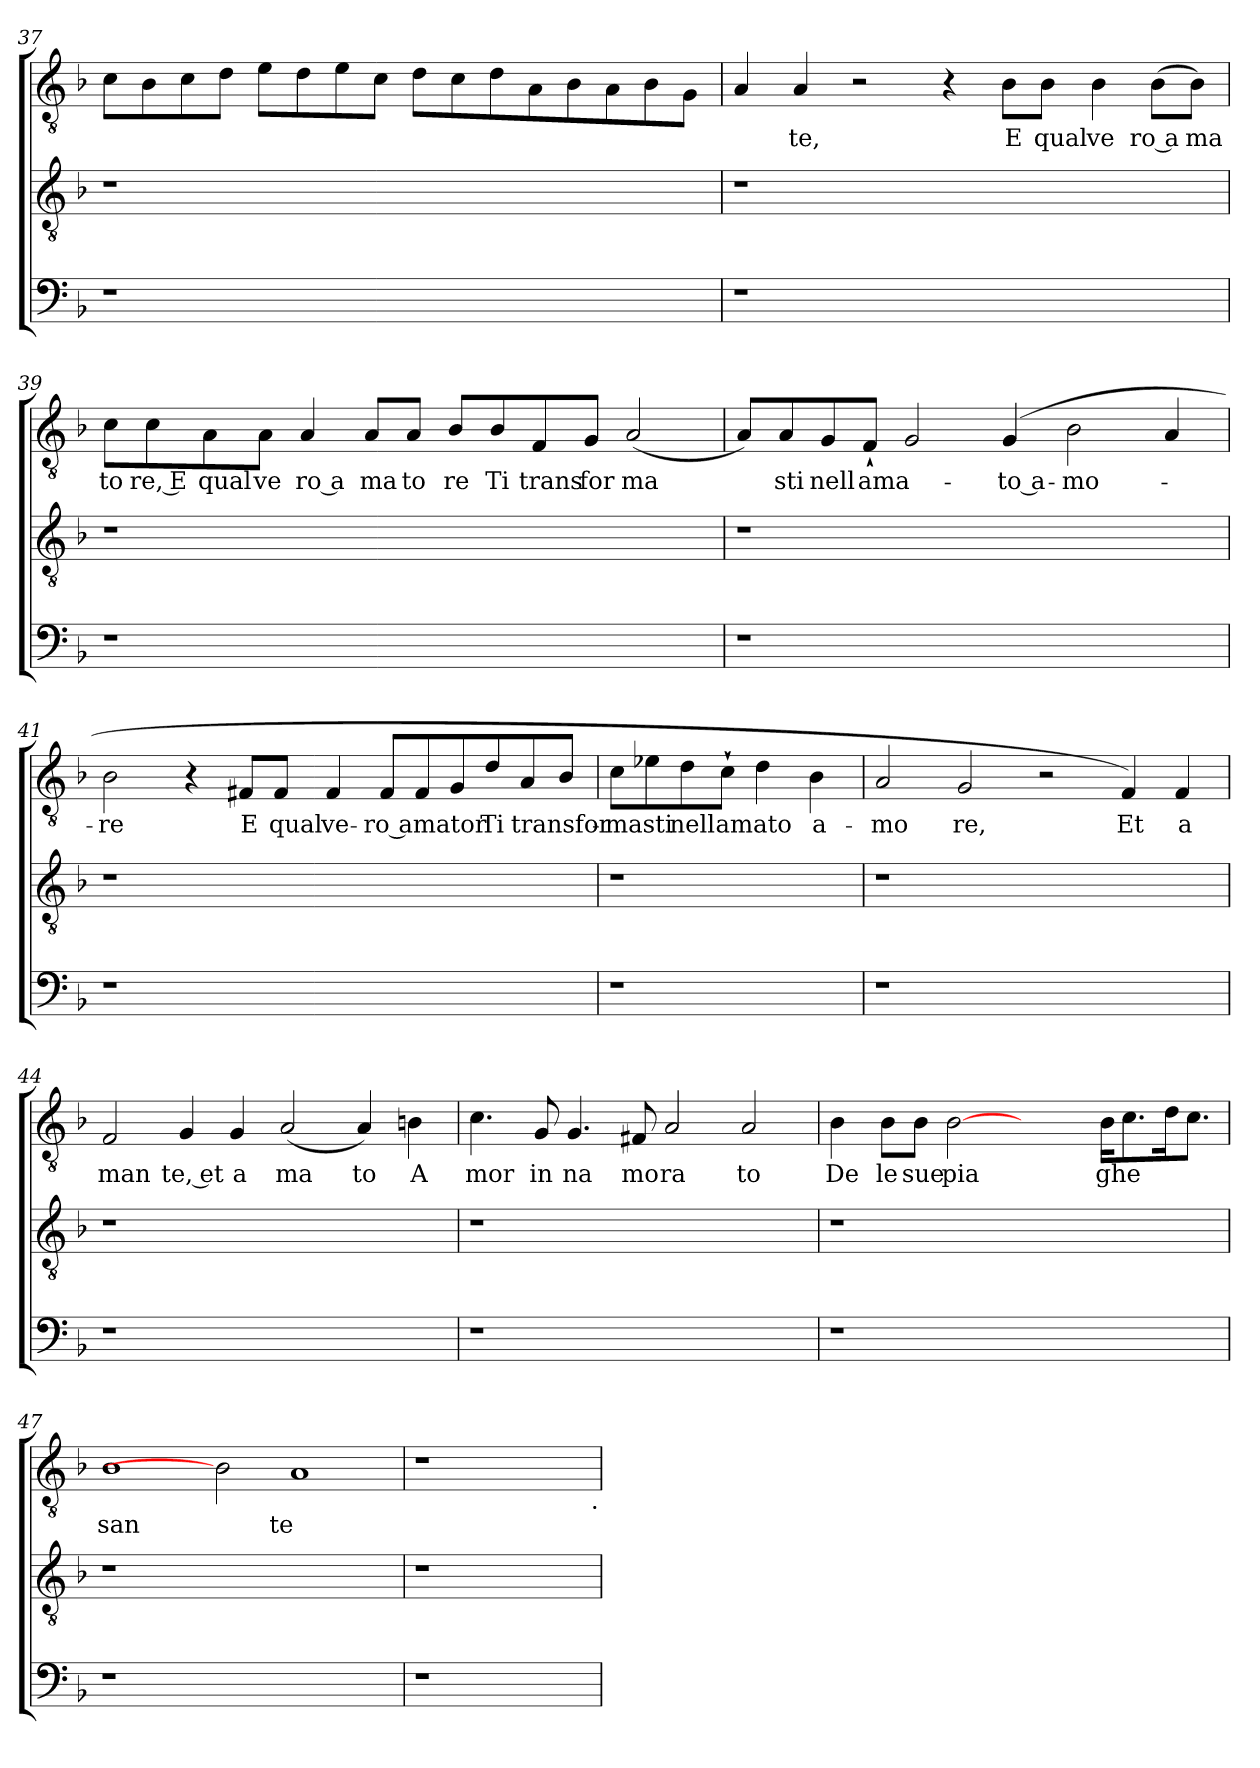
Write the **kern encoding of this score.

**kern	**kern	**kern	**text
*part3	*part2	*part1	*part1
*staff3	*staff2	*staff1	*staff1
*clefF4	*clefGv2	*clefGv2	*
*k[b-]	*k[b-]	*k[b-]	*
*F:	*F:	*F:	*
=37	=37	=37	=37
1r	1r	8c\L	.
.	.	8B-\	.
.	.	8c\	.
.	.	8d\J	.
.	.	8e\L	.
.	.	8d\	.
.	.	8e\	.
.	.	8c\J	.
1ryy	1ryy	8d\L	.
.	.	8c\	.
.	.	8d\	.
.	.	8A\	.
.	.	8B-\	.
.	.	8A\	.
.	.	8B-\	.
.	.	8G\J	.
!!LO:LB:g=z
=38	=38	=38	=38
1r	1r	4A/	.
!	!	!	!LO:LY:b
.	.	4A/	-te,
.	.	2r	.
1ryy	1ryy	4r	.
!	!	!	!LO:LY:b
.	.	8B-\L	E
!	!	!	!LO:LY:b
.	.	8B-\J	qual
!	!	!	!LO:LY:b
.	.	4B-\	ve
!	!	!	!LO:LY:b:rj
.	.	(<8B-\L	ro a
!	!	!	!LO:LY:b
.	.	8B-\J)	ma
=39	=39	=39	=39
!	!	!	!LO:LY:b
1r	1r	8c\L	to
!	!	!	!LO:LY:b:rj
.	.	8c\	re, E
!	!	!	!LO:LY:b
.	.	8A\	qual
!	!	!	!LO:LY:b
.	.	8A\J	ve
!	!	!	!LO:LY:b:rj
.	.	4A/	ro a
!	!	!	!LO:LY:b
.	.	8A/L	ma
!	!	!	!LO:LY:b
.	.	8A/J	to
!	!	!	!LO:LY:b
1ryy	1ryy	8B-/L	re
!	!	!	!LO:LY:b
.	.	8B-/	Ti
!	!	!	!LO:LY:b
.	.	8F/	trans
!	!	!	!LO:LY:b
.	.	8G/J	for
!	!	!	!LO:LY:b
.	.	(<2A/	ma
!!LO:LB:g=z
=40	=40	=40	=40
1r	1r	8A/L)	.
!	!	!	!LO:LY:b
.	.	8A/	sti
!	!	!	!LO:LY:b
.	.	8G/	nell
!	!	!	!LO:LY:b
.	.	8F`</J	ama-
.	.	2G/	.
!	!	!	!LO:LY:b:rj
1ryy	1ryy	(<4G/	-to a-
!	!	!	!LO:LY:b
.	.	2B-\	-mo-
.	.	4A/	.
=41	=41	=41	=41
!	!	!	!LO:LY:b
1r	1r	2B-\	-re
.	.	4r	.
!	!	!	!LO:LY:b
.	.	8F#X/L	E
!	!	!	!LO:LY:b
.	.	8F#/J	qual
!	!	!	!LO:LY:b
1ryy	1ryy	4F#/	ve-
!	!	!	!LO:LY:b:rj
.	.	8F#/L	-ro amator
.	.	8F#/	.
.	.	8G/	.
!	!	!	!LO:LY:b
.	.	8d/	Ti
!	!	!	!LO:LY:b
.	.	8A/	transfor-
.	.	8B-/J	.
=42	=42	=42	=42
!	!	!	!LO:LY:b
1r	1r	8c\L	-masti
.	.	8e-X\	.
!	!	!	!LO:LY:b
.	.	8d\	nell
!	!	!	!LO:LY:b
.	.	8c`>\J	amato
.	.	4d\	.
!	!	!	!LO:LY:b
.	.	4B-\	a-
!!LO:LB:g=z
=43	=43	=43	=43
!	!	!	!LO:LY:b
1r	1r	2A/	-mo
!	!	!	!LO:LY:b
.	.	2G/	re,
1ryy	1ryy	2r	.
!	!	!	!LO:LY:b
.	.	4F/)	Et
!	!	!	!LO:LY:b
.	.	4F/	a
=44	=44	=44	=44
!	!	!	!LO:LY:b
1r	1r	2F/	man
!	!	!	!LO:LY:b:rj
.	.	4G/	te, et
!	!	!	!LO:LY:b
.	.	4G/	a
!	!	!	!LO:LY:b
1ryy	1ryy	(2A/	ma
!	!	!	!LO:LY:b
.	.	4A/)	to
!	!	!	!LO:LY:b
.	.	4Bn\	A
=45	=45	=45	=45
!	!	!	!LO:LY:b
1r	1r	4.c\	mor
!	!	!	!LO:LY:b
.	.	8G/	in
!	!	!	!LO:LY:b
.	.	4.G/	na
!	!	!	!LO:LY:b
.	.	8F#X/	mo
!	!	!	!LO:LY:b
1ryy	1ryy	2A/	ra
!	!	!	!LO:LY:b
.	.	2A/	to
!!LO:LB:g=z
=46	=46	=46	=46
!	!	!	!LO:LY:b
1r	1r	4B-\	De
!	!	!	!LO:LY:b
.	.	8B-\L	le
!	!	!	!LO:LY:b
.	.	8B-\J	sue
!	!	!	!LO:LY:b
.	.	[2B-	pia
1ryy	1ryy	2ryy	.
!	!	!	!LO:LY:b
.	.	16B-\KL	ghe
.	.	8.c\	.
.	.	16d\k	.
.	.	8.c\J	.
=47	=47	=47	=47
!	!	!	!LO:LY:b
1r	1r	1B-	san
1.ryy	1.ryy	2B-]	.
!	!	!	!LO:LY:b
.	.	1A	te
=48	=48	=48	=48
1r	1r	1r	.
4...ryy	4...ryy	4...ryy	.
!	!	!LO:TX:b:t=.	!
=	=	=	=
*-	*-	*-	*-
